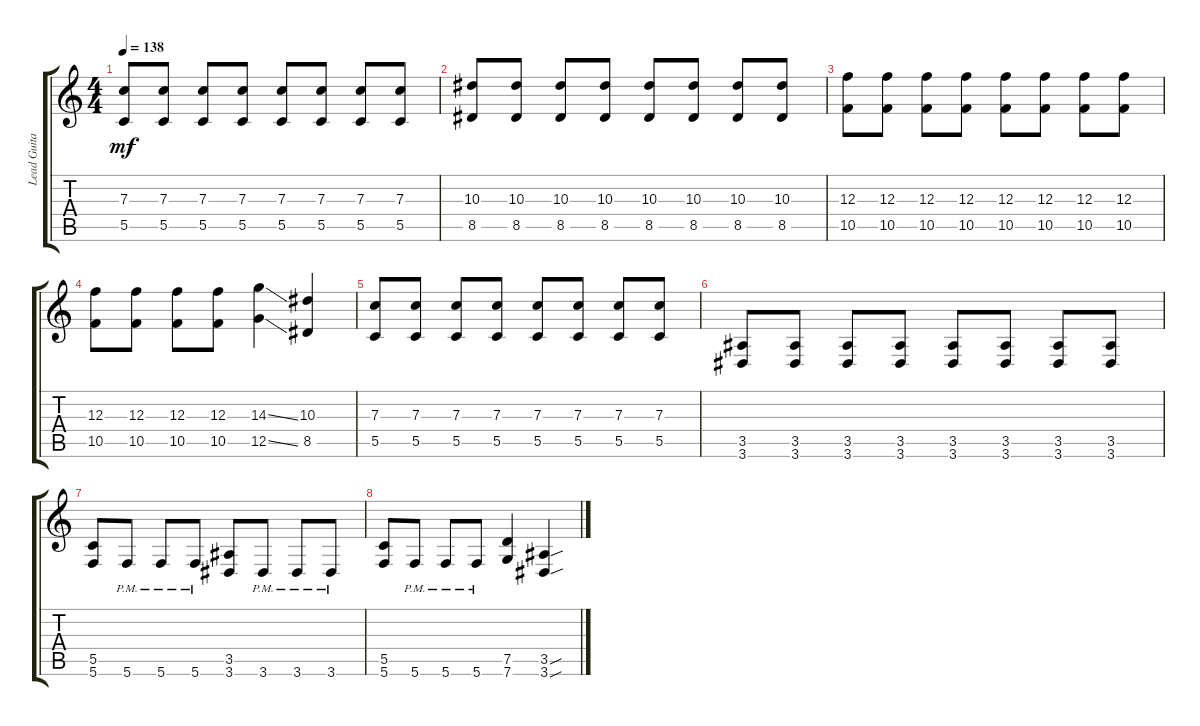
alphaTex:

\track ("Lead Guitar" "Lead Guita") {instrument distortionguitar}
\staff {score tabs}
\tuning (D4 A3 F3 C3 G2 C2) {hide}
\ts (4 4)
\tempo 138
\clef g2
\ks c
(7.3 5.5).8{dy mf} (7.3 5.5).8 (7.3 5.5).8 (7.3 5.5).8 (7.3 5.5).8 (7.3 5.5).8 (7.3 5.5).8 (7.3 5.5).8 |
(10.3 8.5).8 (10.3 8.5).8 (10.3 8.5).8 (10.3 8.5).8 (10.3 8.5).8 (10.3 8.5).8 (10.3 8.5).8 (10.3 8.5).8 |
(12.3 10.5).8 (12.3 10.5).8 (12.3 10.5).8 (12.3 10.5).8 (12.3 10.5).8 (12.3 10.5).8 (12.3 10.5).8 (12.3 10.5).8 |
(12.3 10.5).8 (12.3 10.5).8 (12.3 10.5).8 (12.3 10.5).8 (14.3{ss} 12.5{ss}).4 (10.3 8.5).4 |
(7.3 5.5).8 (7.3 5.5).8 (7.3 5.5).8 (7.3 5.5).8 (7.3 5.5).8 (7.3 5.5).8 (7.3 5.5).8 (7.3 5.5).8 |
(3.5 3.6).8 (3.5 3.6).8 (3.5 3.6).8 (3.5 3.6).8 (3.5 3.6).8 (3.5 3.6).8 (3.5 3.6).8 (3.5 3.6).8 |
(5.5 5.6).8 5.6{pm}.8 5.6{pm}.8 5.6{pm}.8 (3.5 3.6).8 3.6{pm}.8 3.6{pm}.8 3.6{pm}.8 |
(5.5 5.6).8 5.6{pm}.8 5.6{pm}.8 5.6{pm}.8 (7.5 7.6).4 (3.5{sou} 3.6{sou}).4
